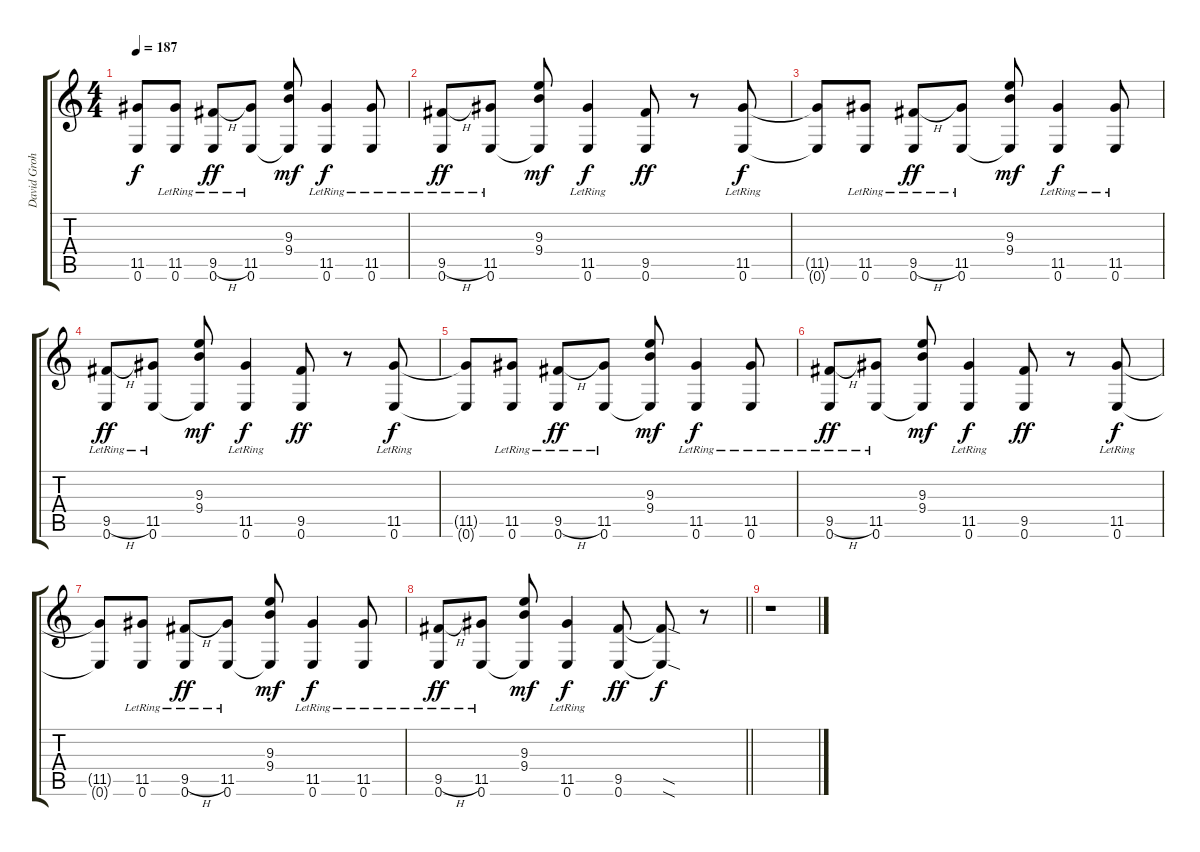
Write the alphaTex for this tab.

\track ("David Grohl" "David Groh") {instrument distortionguitar}
\staff {score tabs}
\tuning (E4 B3 G3 D3 A2 E2) {hide}
\ts (4 4)
\tempo 187
\clef g2
\ks c
(11.5{t} 0.6{t}).8{dy f} (11.5{lr} 0.6{lr}).8 (9.5{h lr} 0.6{lr}).8{dy ff} (11.5{lr} 0.6{lr}).8 (9.3 9.4 0.6{t}).8{dy mf} (11.5{lr} 0.6{lr}).4{dy f} (11.5{lr} 0.6{lr}).8 |
(9.5{h lr} 0.6{lr}).8{dy ff} (11.5{lr} 0.6{lr}).8 (9.3 9.4 0.6{t}).8{dy mf} (11.5{lr} 0.6{lr}).4{dy f} (9.5 0.6).8{dy ff} r.8 (11.5{lr} 0.6{lr}).8{dy f} |
(11.5{t} 0.6{t}).8 (11.5{lr} 0.6{lr}).8 (9.5{h lr} 0.6{lr}).8{dy ff} (11.5{lr} 0.6{lr}).8 (9.3 9.4 0.6{t}).8{dy mf} (11.5{lr} 0.6{lr}).4{dy f} (11.5{lr} 0.6{lr}).8 |
(9.5{h lr} 0.6{lr}).8{dy ff} (11.5{lr} 0.6{lr}).8 (9.3 9.4 0.6{t}).8{dy mf} (11.5{lr} 0.6{lr}).4{dy f} (9.5 0.6).8{dy ff} r.8 (11.5{lr} 0.6{lr}).8{dy f} |
(11.5{t} 0.6{t}).8 (11.5{lr} 0.6{lr}).8 (9.5{h lr} 0.6{lr}).8{dy ff} (11.5{lr} 0.6{lr}).8 (9.3 9.4 0.6{t}).8{dy mf} (11.5{lr} 0.6{lr}).4{dy f} (11.5{lr} 0.6{lr}).8 |
(9.5{h lr} 0.6{lr}).8{dy ff} (11.5{lr} 0.6{lr}).8 (9.3 9.4 0.6{t}).8{dy mf} (11.5{lr} 0.6{lr}).4{dy f} (9.5 0.6).8{dy ff} r.8 (11.5{lr} 0.6{lr}).8{dy f} |
(11.5{t} 0.6{t}).8 (11.5{lr} 0.6{lr}).8 (9.5{h lr} 0.6{lr}).8{dy ff} (11.5{lr} 0.6{lr}).8 (9.3 9.4 0.6{t}).8{dy mf} (11.5{lr} 0.6{lr}).4{dy f} (11.5{lr} 0.6{lr}).8 |
\barLineRight lightlight
(9.5{h lr} 0.6{lr}).8{dy ff} (11.5{lr} 0.6{lr}).8 (9.3 9.4 0.6{t}).8{dy mf} (11.5{lr} 0.6{lr}).4{dy f} (9.5 0.6).8{dy ff} (9.5{sod t} 0.6{sod t}).8{dy f} r.8 |
r.1
